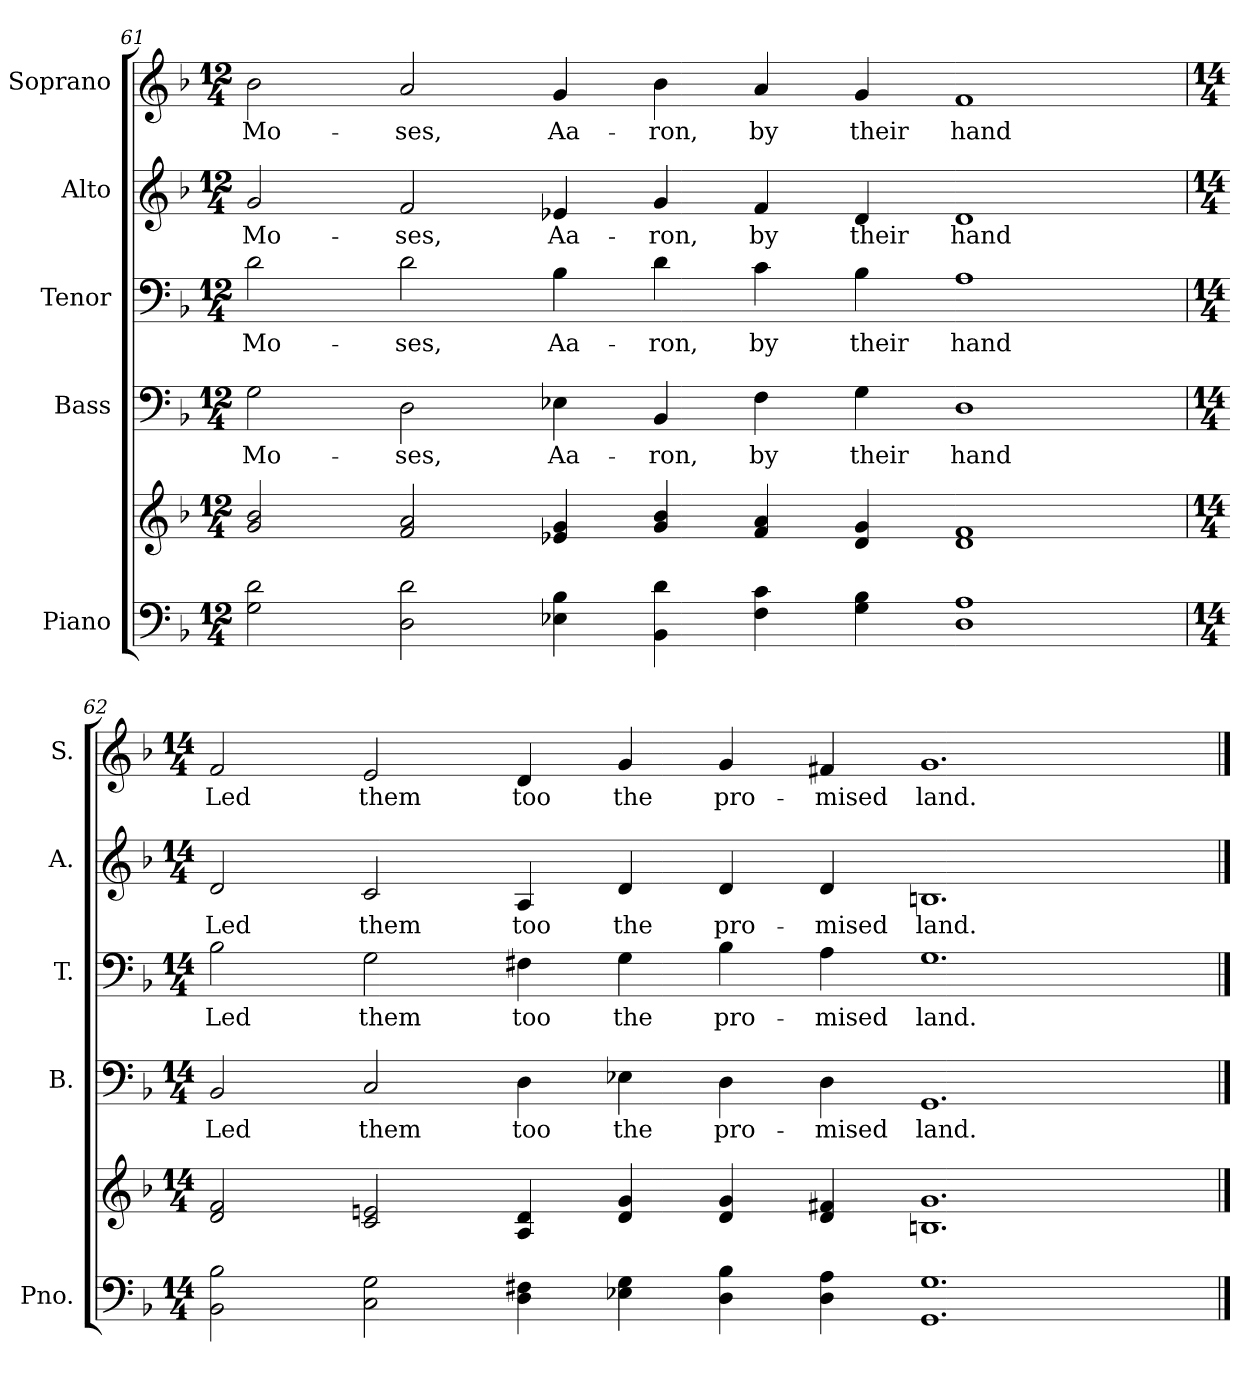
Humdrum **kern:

**kern	**kern	**kern	**text	**kern	**text	**kern	**text	**kern	**text
*part5	*part5	*part4	*part4	*part3	*part3	*part2	*part2	*part1	*part1
*staff6	*staff5	*staff4	*staff4	*staff3	*staff3	*staff2	*staff2	*staff1	*staff1
*I"Piano	*	*I"Bass	*	*I"Tenor	*	*I"Alto	*	*I"Soprano	*
*I'Pno.	*	*I'B.	*	*I'T.	*	*I'A.	*	*I'S.	*
!!LO:PB:g=z
*clefF4	*clefG2	*clefF4	*	*clefF4	*	*clefG2	*	*clefG2	*
*k[b-]	*k[b-]	*k[b-]	*	*k[b-]	*	*k[b-]	*	*k[b-]	*
*F:	*F:	*F:	*	*F:	*	*F:	*	*F:	*
*M12/4	*M12/4	*M12/4	*	*M12/4	*	*M12/4	*	*M12/4	*
=61	=61	=61	=61	=61	=61	=61	=61	=61	=61
!	!	!	!LO:LY:b:color=#000000	!	!	!	!	!	!
!	!	!	!	!	!LO:LY:b:color=#000000	!	!	!	!
!	!	!	!	!	!	!	!LO:LY:b:color=#000000	!	!
!	!	!	!	!	!	!	!	!	!LO:LY:b:color=#000000
2Gi\ 2di	2gi/ 2b-i	2Gi\	Mo-	2di\	Mo-	2gi/	Mo-	2b-i\	Mo-
!	!	!	!LO:LY:b:color=#000000	!	!	!	!	!	!
!	!	!	!	!	!LO:LY:b:color=#000000	!	!	!	!
!	!	!	!	!	!	!	!LO:LY:b:color=#000000	!	!
!	!	!	!	!	!	!	!	!	!LO:LY:b:color=#000000
2Di\ 2di	2fi/ 2ai	2Di\	-ses,	2di\	-ses,	2fi/	-ses,	2ai/	-ses,
!	!	!	!LO:LY:b:color=#000000	!	!	!	!	!	!
!	!	!	!	!	!LO:LY:b:color=#000000	!	!	!	!
!	!	!	!	!	!	!	!LO:LY:b:color=#000000	!	!
!	!	!	!	!	!	!	!	!	!LO:LY:b:color=#000000
4E-Xi\ 4B-i	4e-Xi/ 4gi	4E-Xi\	Aa-	4B-i\	Aa-	4e-Xi/	Aa-	4gi/	Aa-
!	!	!	!LO:LY:b:color=#000000	!	!	!	!	!	!
!	!	!	!	!	!LO:LY:b:color=#000000	!	!	!	!
!	!	!	!	!	!	!	!LO:LY:b:color=#000000	!	!
!	!	!	!	!	!	!	!	!	!LO:LY:b:color=#000000
4BB-i\ 4di	4gi/ 4b-i	4BB-i/	-ron,	4di\	-ron,	4gi/	-ron,	4b-i\	-ron,
!	!	!	!LO:LY:b:color=#000000	!	!	!	!	!	!
!	!	!	!	!	!LO:LY:b:color=#000000	!	!	!	!
!	!	!	!	!	!	!	!LO:LY:b:color=#000000	!	!
!	!	!	!	!	!	!	!	!	!LO:LY:b:color=#000000
4Fi\ 4ci	4fi/ 4ai	4Fi\	by	4ci\	by	4fi/	by	4ai/	by
!	!	!	!LO:LY:b:color=#000000	!	!	!	!	!	!
!	!	!	!	!	!LO:LY:b:color=#000000	!	!	!	!
!	!	!	!	!	!	!	!LO:LY:b:color=#000000	!	!
!	!	!	!	!	!	!	!	!	!LO:LY:b:color=#000000
4Gi\ 4B-i	4di/ 4gi	4Gi\	their	4B-i\	their	4di/	their	4gi/	their
!	!	!	!LO:LY:b:color=#000000	!	!	!	!	!	!
!	!	!	!	!	!LO:LY:b:color=#000000	!	!	!	!
!	!	!	!	!	!	!	!LO:LY:b:color=#000000	!	!
!	!	!	!	!	!	!	!	!	!LO:LY:b:color=#000000
1Di 1Ai	1di 1fi	1Di	hand	1Ai	hand	1di	hand	1fi	hand
!!LO:PB:g=z
=62	=62	=62	=62	=62	=62	=62	=62	=62	=62
*M14/4	*M14/4	*M14/4	*	*M14/4	*	*M14/4	*	*M14/4	*
!	!	!	!LO:LY:b:color=#000000	!	!	!	!	!	!
!	!	!	!	!	!LO:LY:b:color=#000000	!	!	!	!
!	!	!	!	!	!	!	!LO:LY:b:color=#000000	!	!
!	!	!	!	!	!	!	!	!	!LO:LY:b:color=#000000
2BB-i\ 2B-i	2di/ 2fi	2BB-i/	Led	2B-i\	Led	2di/	Led	2fi/	Led
!	!	!	!LO:LY:b:color=#000000	!	!	!	!	!	!
!	!	!	!	!	!LO:LY:b:color=#000000	!	!	!	!
!	!	!	!	!	!	!	!LO:LY:b:color=#000000	!	!
!	!	!	!	!	!	!	!	!	!LO:LY:b:color=#000000
2Ci\ 2Gi	2ci/ 2eni	2Ci/	them	2Gi\	them	2ci/	them	2ei/	them
!	!	!	!LO:LY:b:color=#000000	!	!	!	!	!	!
!	!	!	!	!	!LO:LY:b:color=#000000	!	!	!	!
!	!	!	!	!	!	!	!LO:LY:b:color=#000000	!	!
!	!	!	!	!	!	!	!	!	!LO:LY:b:color=#000000
4Di\ 4F#Xi	4Ai/ 4di	4Di\	too	4F#Xi\	too	4Ai/	too	4di/	too
!	!	!	!LO:LY:b:color=#000000	!	!	!	!	!	!
!	!	!	!	!	!LO:LY:b:color=#000000	!	!	!	!
!	!	!	!	!	!	!	!LO:LY:b:color=#000000	!	!
!	!	!	!	!	!	!	!	!	!LO:LY:b:color=#000000
4E-Xi\ 4Gi	4di/ 4gi	4E-Xi\	the	4Gi\	the	4di/	the	4gi/	the
!	!	!	!LO:LY:b:color=#000000	!	!	!	!	!	!
!	!	!	!	!	!LO:LY:b:color=#000000	!	!	!	!
!	!	!	!	!	!	!	!LO:LY:b:color=#000000	!	!
!	!	!	!	!	!	!	!	!	!LO:LY:b:color=#000000
4Di\ 4B-i	4di/ 4gi	4Di\	pro-	4B-i\	pro-	4di/	pro-	4gi/	pro-
!	!	!	!LO:LY:b:color=#000000	!	!	!	!	!	!
!	!	!	!	!	!LO:LY:b:color=#000000	!	!	!	!
!	!	!	!	!	!	!	!LO:LY:b:color=#000000	!	!
!	!	!	!	!	!	!	!	!	!LO:LY:b:color=#000000
4Di\ 4Ai	4di/ 4f#Xi	4Di\	-mised	4Ai\	-mised	4di/	-mised	4f#Xi/	-mised
!	!	!	!LO:LY:b:color=#000000	!	!	!	!	!	!
!	!	!	!	!	!LO:LY:b:color=#000000	!	!	!	!
!	!	!	!	!	!	!	!LO:LY:b:color=#000000	!	!
!	!	!	!	!	!	!	!	!	!LO:LY:b:color=#000000
1.GGi 1.Gi	1.Bni 1.gi	1.GGi	land.	1.Gi	land.	1.Bni	land.	1.gi	land.
==	==	==	==	==	==	==	==	==	==
*-	*-	*-	*-	*-	*-	*-	*-	*-	*-
